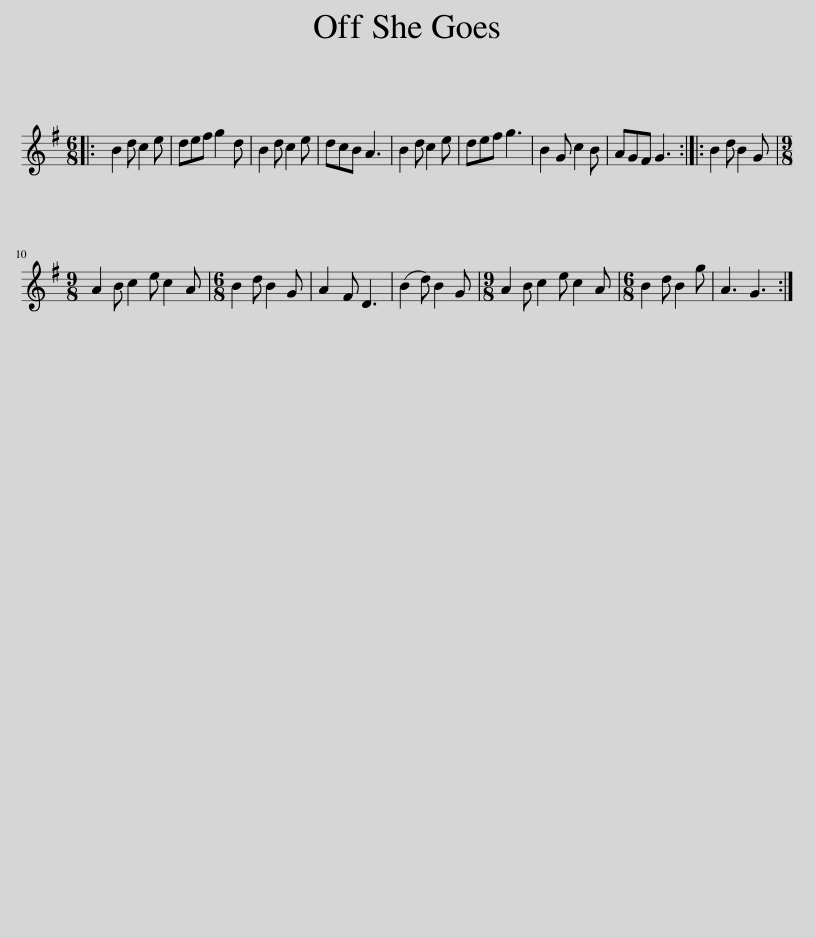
X:1
L:1/8
M:6/8
I:linebreak $
K:G
V:1 treble
V:1
|: B2 d c2 e | def g2 d | B2 d c2 e | dcB A3 | B2 d c2 e | %5
 def g3 | B2 G c2 B | AGF G3 :: B2 d B2 G |$[M:9/8] A2 B c2 e c2 A | %10
[M:6/8] B2 d B2 G | A2 F D3 | (B2 d) B2 G |[M:9/8] A2 B c2 e c2 A |[M:6/8] B2 d B2 g | %15
 A3 G3 :| %16
